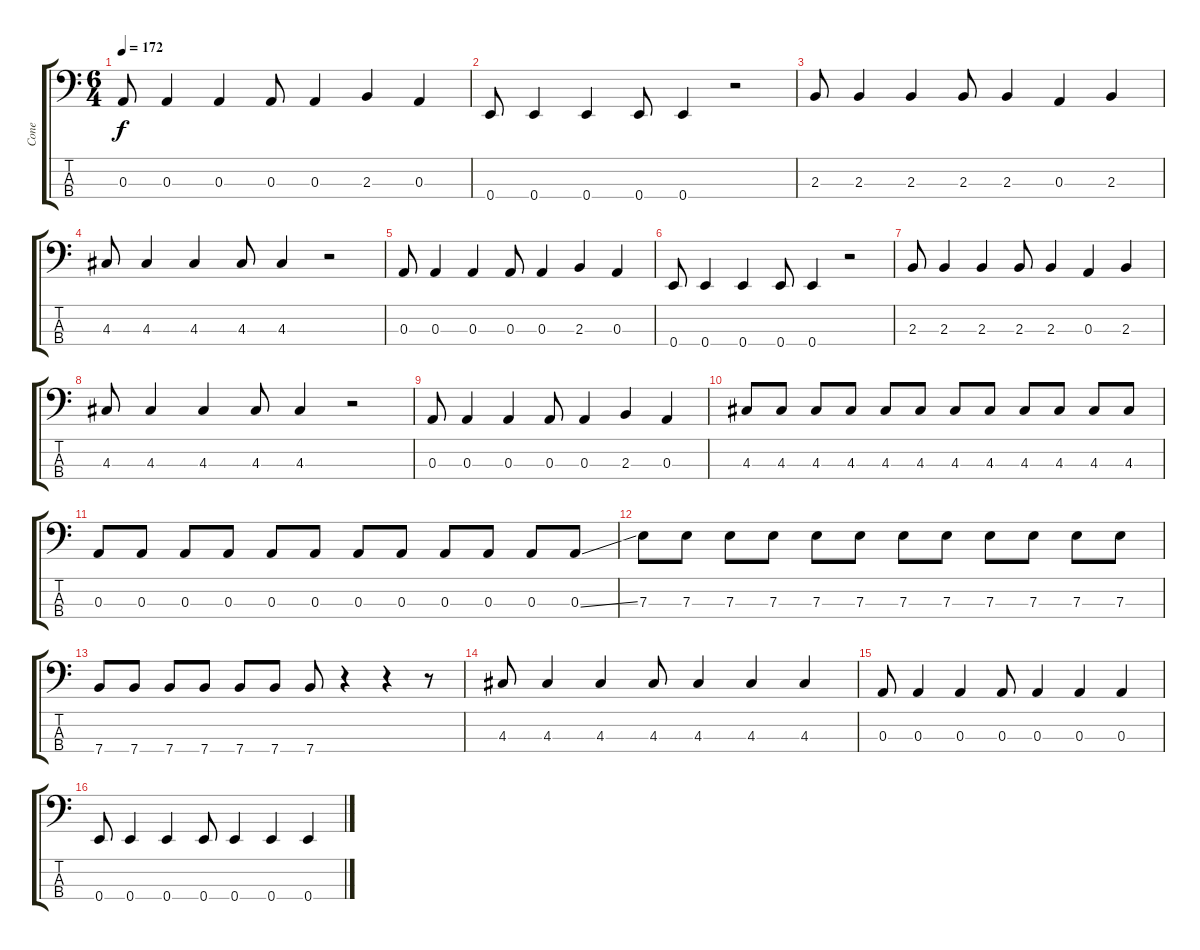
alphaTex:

\track ("Cone" "Cone") {instrument electricbasspick}
\staff {score tabs}
\tuning (G2 D2 A1 E1) {hide}
\ts (6 4)
\tempo 172
\clef f4
\ks c
0.3.8{dy f} 0.3.4 0.3.4 0.3.8 0.3.4 2.3.4 0.3.4 |
0.4.8 0.4.4 0.4.4 0.4.8 0.4.4 r.2 |
2.3.8 2.3.4 2.3.4 2.3.8 2.3.4 0.3.4 2.3.4 |
4.3.8 4.3.4 4.3.4 4.3.8 4.3.4 r.2 |
0.3.8 0.3.4 0.3.4 0.3.8 0.3.4 2.3.4 0.3.4 |
0.4.8 0.4.4 0.4.4 0.4.8 0.4.4 r.2 |
2.3.8 2.3.4 2.3.4 2.3.8 2.3.4 0.3.4 2.3.4 |
4.3.8 4.3.4 4.3.4 4.3.8 4.3.4 r.2 |
0.3.8 0.3.4 0.3.4 0.3.8 0.3.4 2.3.4 0.3.4 |
4.3.8 4.3.8 4.3.8 4.3.8 4.3.8 4.3.8 4.3.8 4.3.8 4.3.8 4.3.8 4.3.8 4.3.8 |
0.3.8 0.3.8 0.3.8 0.3.8 0.3.8 0.3.8 0.3.8 0.3.8 0.3.8 0.3.8 0.3.8 0.3{ss}.8 |
7.3.8 7.3.8 7.3.8 7.3.8 7.3.8 7.3.8 7.3.8 7.3.8 7.3.8 7.3.8 7.3.8 7.3.8 |
7.4.8 7.4.8 7.4.8 7.4.8 7.4.8 7.4.8 7.4.8 r.4 r.4 r.8 |
4.3.8 4.3.4 4.3.4 4.3.8 4.3.4 4.3.4 4.3.4 |
0.3.8 0.3.4 0.3.4 0.3.8 0.3.4 0.3.4 0.3.4 |
0.4.8 0.4.4 0.4.4 0.4.8 0.4.4 0.4.4 0.4.4
